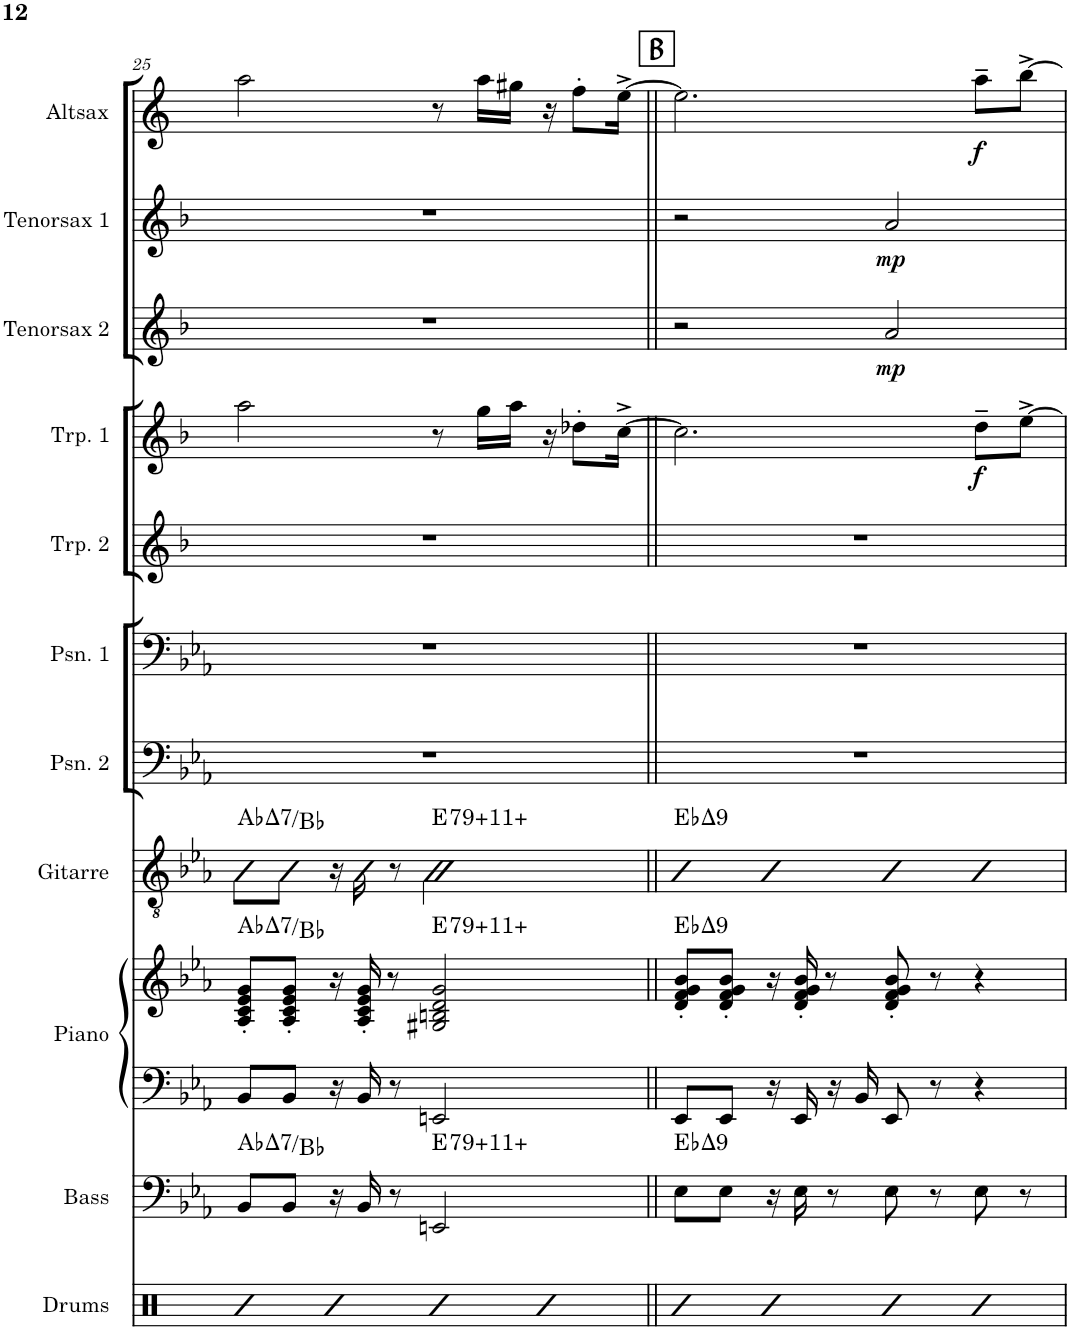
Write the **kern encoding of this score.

**kern	**kern	**harte	**kern	**kern	**harte	**kern	**harte	**kern	**kern	**kern	**kern	**dynam	**kern	**dynam	**kern	**dynam	**kern	**dynam
*part11	*part10	*part10	*part9	*part9	*part9	*part8	*part8	*part7	*part6	*part5	*part4	*part4	*part3	*part3	*part2	*part2	*part1	*part1
*staff12	*staff11	*	*staff10	*staff9	*	*staff8	*	*staff7	*staff6	*staff5	*staff4	*staff4	*staff3	*staff3	*staff2	*staff2	*staff1	*staff1
*I"Drums	*I"Bass	*	*I"Piano	*	*	*I"Gitarre	*	*I"Posaune 2	*I"Posaune 1	*I"Trompete 2	*I"Trompete 1	*	*I"Tenorsaxophon 2	*	*I"Tenorsaxophon 1	*	*I"Altsaxophon	*
*I'Drums	*I'Bass	*	*I'Piano	*	*	*I'Gitarre	*	*I'Psn. 2	*I'Psn. 1	*I'Trp. 2	*I'Trp. 1	*	*I'Tenorsax 2	*	*I'Tenorsax 1	*	*I'Altsax	*
!!LO:PB:g=z
*clefX	*clefF4	*	*clefF4	*clefG2	*	*clefGv2	*	*clefF4	*clefF4	*clefG2	*clefG2	*	*clefG2	*	*clefG2	*	*clefG2	*
*	*Trd7c12	*	*	*	*	*	*	*	*	*Trd1c2	*Trd1c2	*	*Trd8c14	*	*Trd8c14	*	*Trd5c9	*
*k[]	*k[b-e-a-]	*	*k[b-e-a-]	*k[b-e-a-]	*	*k[b-e-a-]	*	*k[b-e-a-]	*k[b-e-a-]	*k[b-]	*k[b-]	*	*k[b-]	*	*k[b-]	*	*k[]	*
*M4/4	*M4/4	*	*M4/4	*M4/4	*	*M4/4	*	*M4/4	*M4/4	*M4/4	*M4/4	*	*M4/4	*	*M4/4	*	*M4/4	*
=25	=25	=25	=25	=25	=25	=25	=25	=25	=25	=25	=25	=25	=25	=25	=25	=25	=25	=25
!	!	!LO:H:kt=7	!	!	!LO:H:kt=7	!	!LO:H:kt=7	!	!	!	!	!	!	!	!	!	!	!
4R	8BB-/L	Ab:maj7/2	8BB-/L	8A-/' 8c/' 8e-/' 8g/'L	Ab:maj7/2	8B-\L	Ab:maj7/2	1r	1r	1r	2aa\	.	1r	.	1r	.	2aa\	.
.	8BB-/J	.	8BB-/J	8A-/' 8c/' 8e-/' 8g/'J	.	8B-\J	.	.	.	.	.	.	.	.	.	.	.	.
4R	16r	.	16r	16r	.	16r	.	.	.	.	.	.	.	.	.	.	.	.
.	16BB-/	.	16BB-/	16A-/' 16c/' 16e-/' 16g/'	.	16B-\	.	.	.	.	.	.	.	.	.	.	.	.
.	8r	.	8r	8r	.	8r	.	.	.	.	.	.	.	.	.	.	.	.
!	!	!LO:H:kt=79	!	!	!LO:H:kt=79	!	!LO:H:kt=79	!	!	!	!	!	!	!	!	!	!	!
4R	2EEn/	E:(3,#5,#11)	2EEn/	2G#X/ 2Bn/ 2d/ 2g/	E:(3,#5,#11)	2B-\	E:(3,#5,#11)	.	.	.	8r	.	.	.	.	.	8r	.
.	.	.	.	.	.	.	.	.	.	.	16gg\LL	.	.	.	.	.	16aa\LL	.
.	.	.	.	.	.	.	.	.	.	.	16aa\JJ	.	.	.	.	.	16gg#X\JJ	.
4R	.	.	.	.	.	.	.	.	.	.	16r	.	.	.	.	.	16r	.
.	.	.	.	.	.	.	.	.	.	.	8dd-X'\L	.	.	.	.	.	8ff'\L	.
.	.	.	.	.	.	.	.	.	.	.	[16cc^\Jk	.	.	.	.	.	[16ee^\Jk	.
!!LO:REH:place=s1:a:B:cj:fs=14:t=B
=26||	=26||	=26||	=26||	=26||	=26||	=26||	=26||	=26||	=26||	=26||	=26||	=26||	=26||	=26||	=26||	=26||	=26||	=26||
!	!	!LO:H:kt=9	!	!	!LO:H:kt=9	!	!LO:H:kt=9	!	!	!	!	!	!	!	!	!	!	!
4R	8E-\L	Eb:maj9	8EE-/L	8d/' 8f/' 8g/' 8b-/'L	Eb:maj9	4B-	Eb:maj9	1r	1r	1r	2.cc\]	.	2r	.	2r	.	2.ee\]	.
.	8E-\J	.	8EE-/J	8d/' 8f/' 8g/' 8b-/'J	.	.	.	.	.	.	.	.	.	.	.	.	.	.
4R	16r	.	16r	16r	.	4B-	.	.	.	.	.	.	.	.	.	.	.	.
.	16E-\	.	16EE-/	16d/' 16f/' 16g/' 16b-/'	.	.	.	.	.	.	.	.	.	.	.	.	.	.
.	8r	.	16r	8r	.	.	.	.	.	.	.	.	.	.	.	.	.	.
.	.	.	16BB-/	.	.	.	.	.	.	.	.	.	.	.	.	.	.	.
!	!	!	!	!	!	!	!	!	!	!	!	!	!	!LO:DY:b	!	!LO:DY:b	!	!
4R	8E-\	.	8EE-/	8d/' 8f/' 8g/' 8b-/'	.	4B-	.	.	.	.	.	.	2a/	mp	2a/	mp	.	.
.	8r	.	8r	8r	.	.	.	.	.	.	.	.	.	.	.	.	.	.
!	!	!	!	!	!	!	!	!	!	!	!	!LO:DY:b	!	!	!	!	!	!LO:DY:b
4R	8E-\	.	4r	4r	.	4B-	.	.	.	.	8dd~\L	f	.	.	.	.	8aa~\L	f
.	8r	.	.	.	.	.	.	.	.	.	[8ee^\J	.	.	.	.	.	[8bb^\J	.
=	=	=	=	=	=	=	=	=	=	=	=	=	=	=	=	=	=	=
*-	*-	*-	*-	*-	*-	*-	*-	*-	*-	*-	*-	*-	*-	*-	*-	*-	*-	*-
